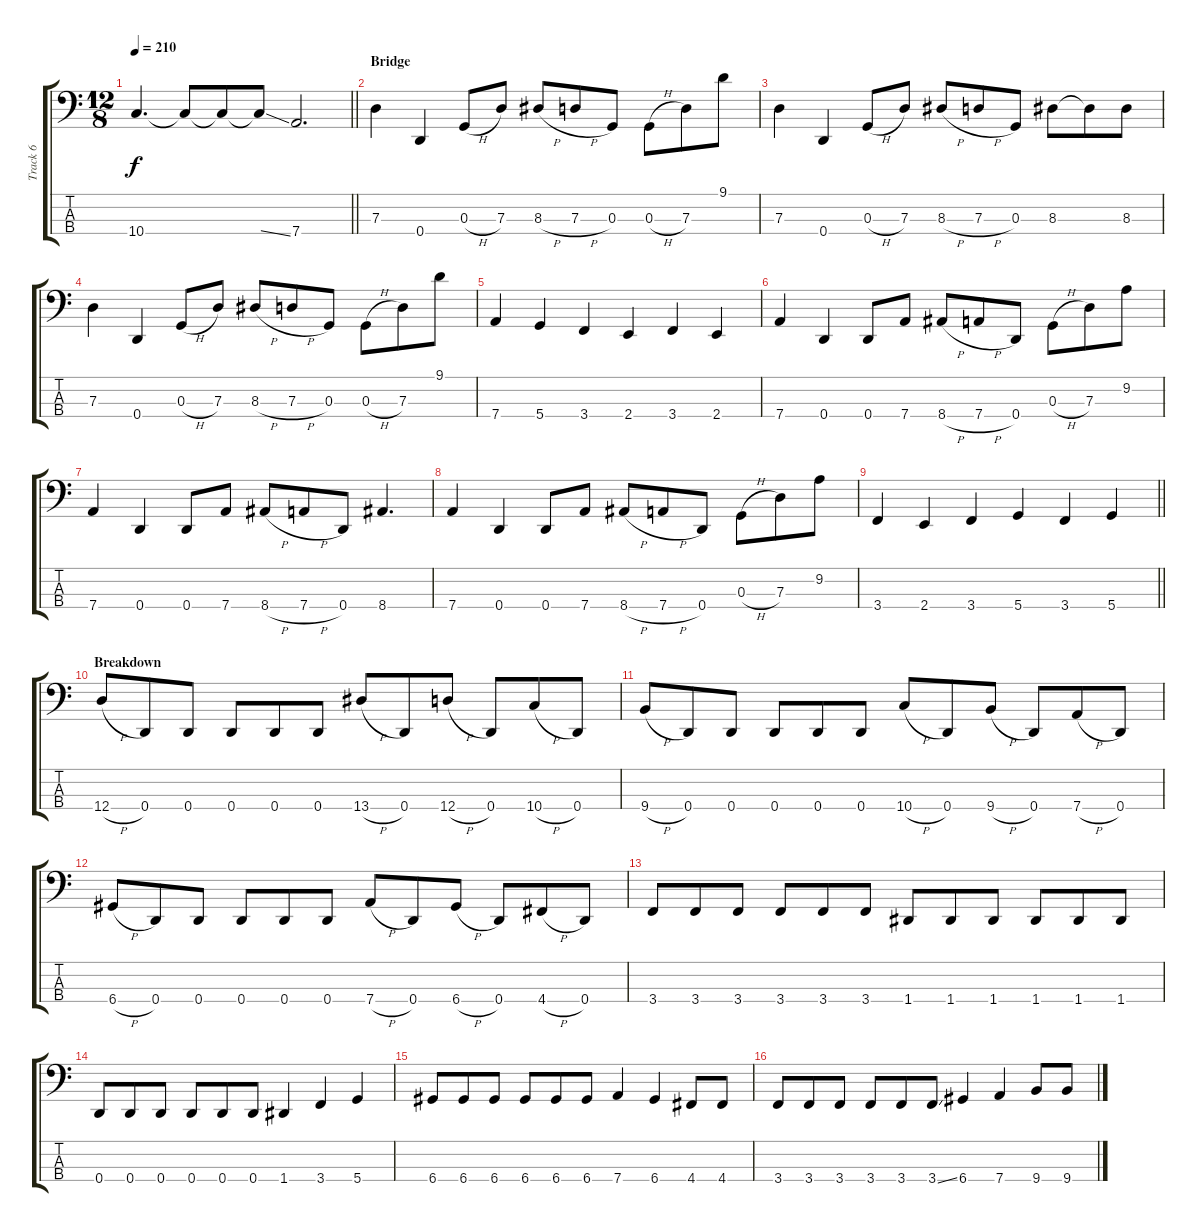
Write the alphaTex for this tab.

\track ("Track 6" "Track 6") {instrument electricbassfinger}
\staff {score tabs}
\tuning (F2 C2 G1 D1) {hide}
\ts (12 8)
\tempo 210
\clef f4
\barLineRight lightlight
\ks c
10.4.4{d dy f} 10.4{t}.8 10.4{t}.8 10.4{ss t}.8 7.4.2{d} |
\section ("" "Bridge")
7.3.4 0.4.4 0.3{h}.8 7.3.8 8.3{h}.8 7.3{h}.8 0.3.8 0.3{h}.8 7.3.8 9.1.8 |
7.3.4 0.4.4 0.3{h}.8 7.3.8 8.3{h}.8 7.3{h}.8 0.3.8 8.3.8 8.3{t}.8 8.3.8 |
7.3.4 0.4.4 0.3{h}.8 7.3.8 8.3{h}.8 7.3{h}.8 0.3.8 0.3{h}.8 7.3.8 9.1.8 |
7.4.4 5.4.4 3.4.4 2.4.4 3.4.4 2.4.4 |
7.4.4 0.4.4 0.4.8 7.4.8 8.4{h}.8 7.4{h}.8 0.4.8 0.3{h}.8 7.3.8 9.2.8 |
7.4.4 0.4.4 0.4.8 7.4.8 8.4{h}.8 7.4{h}.8 0.4.8 8.4.4{d} |
7.4.4 0.4.4 0.4.8 7.4.8 8.4{h}.8 7.4{h}.8 0.4.8 0.3{h}.8 7.3.8 9.2.8 |
\barLineRight lightlight
3.4.4 2.4.4 3.4.4 5.4.4 3.4.4 5.4.4 |
\section ("" "Breakdown")
12.4{h}.8 0.4.8 0.4.8 0.4.8 0.4.8 0.4.8 13.4{h}.8 0.4.8 12.4{h}.8 0.4.8 10.4{h}.8 0.4.8 |
9.4{h}.8 0.4.8 0.4.8 0.4.8 0.4.8 0.4.8 10.4{h}.8 0.4.8 9.4{h}.8 0.4.8 7.4{h}.8 0.4.8 |
6.4{h}.8 0.4.8 0.4.8 0.4.8 0.4.8 0.4.8 7.4{h}.8 0.4.8 6.4{h}.8 0.4.8 4.4{h}.8 0.4.8 |
3.4.8 3.4.8 3.4.8 3.4.8 3.4.8 3.4.8 1.4.8 1.4.8 1.4.8 1.4.8 1.4.8 1.4.8 |
0.4.8 0.4.8 0.4.8 0.4.8 0.4.8 0.4.8 1.4.4 3.4.4 5.4.4 |
6.4.8 6.4.8 6.4.8 6.4.8 6.4.8 6.4.8 7.4.4 6.4.4 4.4.8 4.4.8 |
3.4.8 3.4.8 3.4.8 3.4.8 3.4.8 3.4{ss}.8 6.4.4 7.4.4 9.4.8 9.4.8
